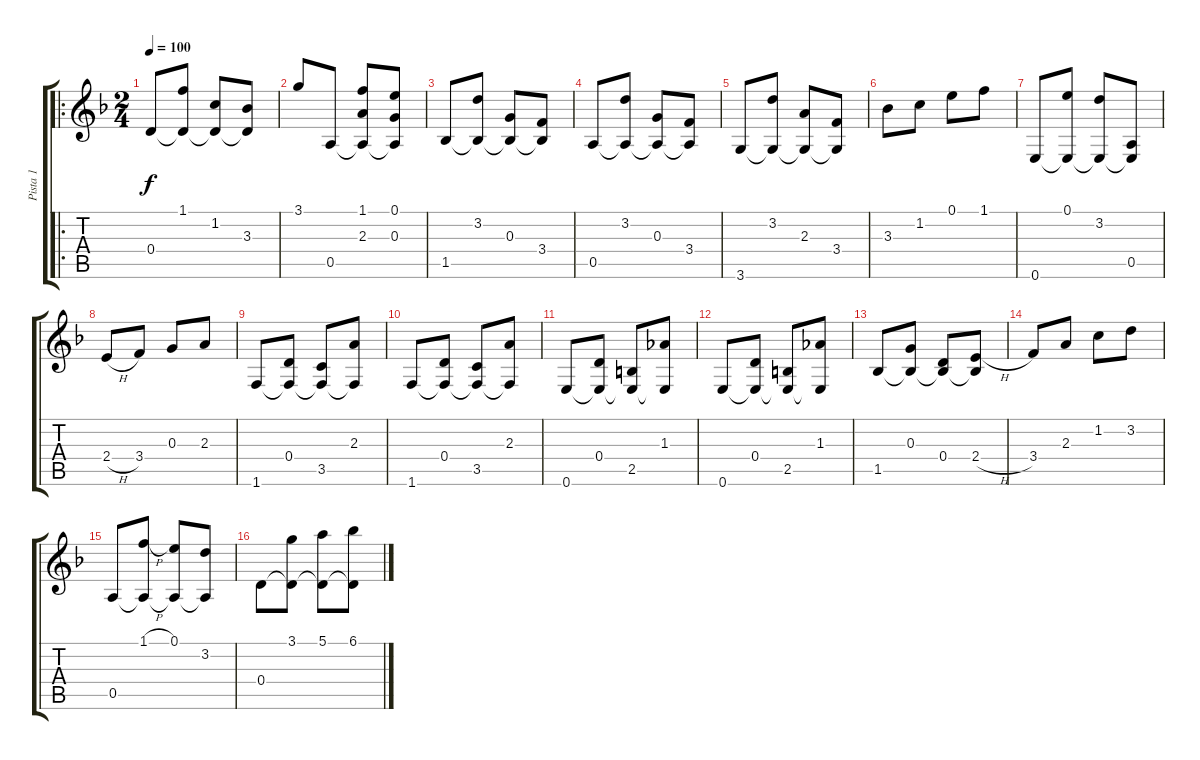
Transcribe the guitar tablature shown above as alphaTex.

\track ("Pista 1" "Pista 1") {instrument acousticguitarnylon}
\staff {score tabs}
\tuning (E4 B3 G3 D3 A2 E2) {hide}
\ro
\ts (2 4)
\tempo 100
\clef g2
\ks f
0.4.8{dy f instrument acousticguitarnylon} (1.1 0.4{t}).8 (1.2 0.4{t}).8 (3.3 0.4{t}).8 |
3.1.8 0.5.8 (1.1 2.3 0.5{t}).8 (0.1 0.3 0.5{t}).8 |
1.5.8 (3.2 1.5{t}).8 (0.3 1.5{t}).8 (3.4 1.5{t}).8 |
0.5.8 (3.2 0.5{t}).8 (0.3 0.5{t}).8 (3.4 0.5{t}).8 |
3.6.8 (3.2 3.6{t}).8 (2.3 3.6{t}).8 (3.4 3.6{t}).8 |
3.3.8 1.2.8 0.1.8 1.1.8 |
0.6.8 (0.1 0.6{t}).8 (3.2 0.6{t}).8 (0.5 0.6{t}).8 |
2.4{h}.8 3.4.8 0.3.8 2.3.8 |
1.6.8 (0.4 1.6{t}).8 (3.5 1.6{t}).8 (2.3 1.6{t}).8 |
1.6.8 (0.4 1.6{t}).8 (3.5 1.6{t}).8 (2.3 1.6{t}).8 |
0.6.8 (0.4 0.6{t}).8 (2.5 0.6{t}).8 (1.3 0.6{t}).8 |
0.6.8 (0.4 0.6{t}).8 (2.5 0.6{t}).8 (1.3 0.6{t}).8 |
1.5.8 (0.3 1.5{t}).8 (0.4 1.5{t}).8 (2.4{h} 1.5{t}).8 |
3.4.8 2.3.8 1.2.8 3.2.8 |
0.5.8 (1.1{h} 0.5{t}).8 (0.1 0.5{t}).8 (3.2 0.5{t}).8 |
0.4.8 (3.1 0.4{t}).8 (5.1 0.4{t}).8 (6.1 0.4{t}).8
